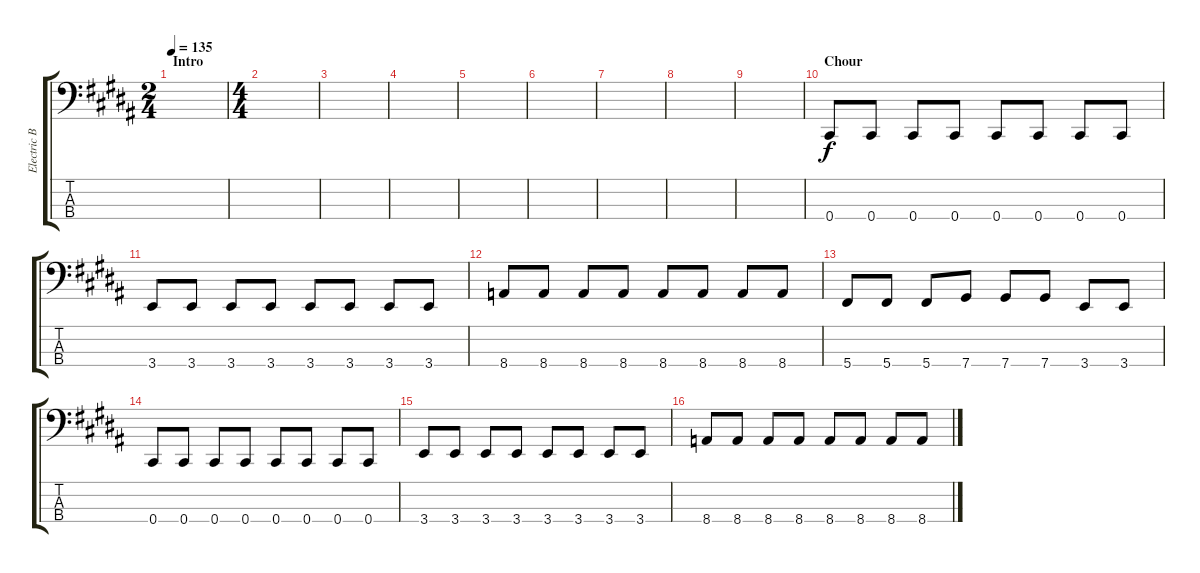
\track ("Electric Bass" "Electric B") {instrument electricbassfinger}
\staff {score tabs}
\tuning (Gb2 Db2 Ab1 Db1) {hide}
\ts (2 4)
\section ("" "Intro")
\tempo 135
\clef f4
\ks b
|
\ts (4 4)
|
|
|
|
|
|
|
|
\section ("" "Chour")
0.4.8 0.4.8 0.4.8 0.4.8 0.4.8 0.4.8 0.4.8 0.4.8 |
3.4.8 3.4.8 3.4.8 3.4.8 3.4.8 3.4.8 3.4.8 3.4.8 |
8.4.8 8.4.8 8.4.8 8.4.8 8.4.8 8.4.8 8.4.8 8.4.8 |
5.4.8 5.4.8 5.4.8 7.4.8 7.4.8 7.4.8 3.4.8 3.4.8 |
0.4.8 0.4.8 0.4.8 0.4.8 0.4.8 0.4.8 0.4.8 0.4.8 |
3.4.8 3.4.8 3.4.8 3.4.8 3.4.8 3.4.8 3.4.8 3.4.8 |
8.4.8 8.4.8 8.4.8 8.4.8 8.4.8 8.4.8 8.4.8 8.4.8
